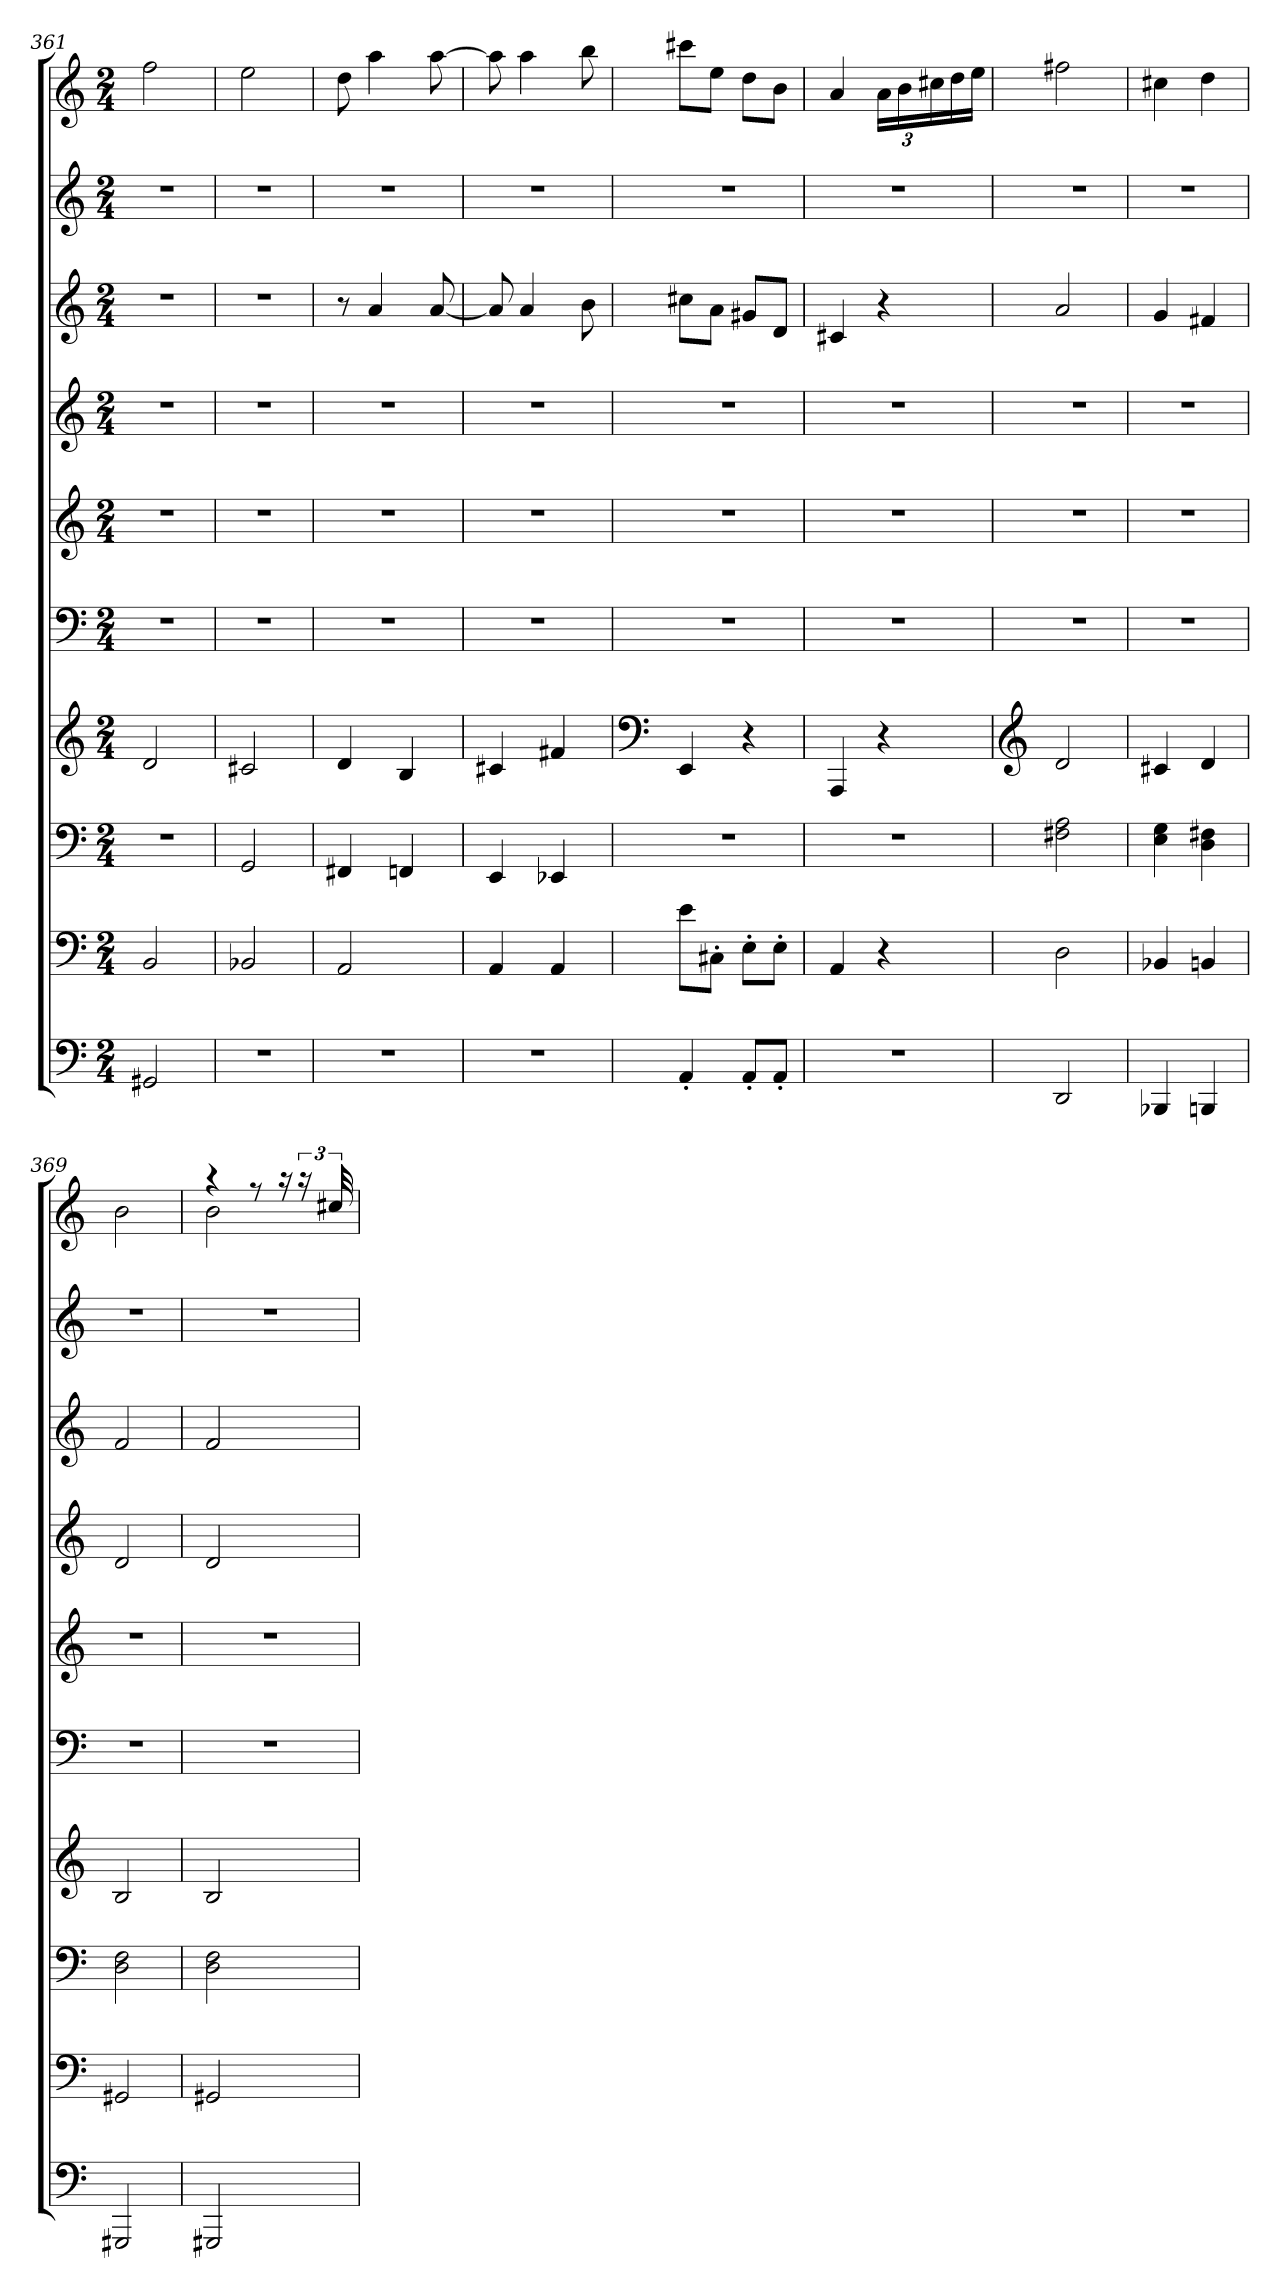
**kern	**kern	**kern	**kern	**kern	**kern	**kern	**kern	**kern	**kern
*part5	*part5	*part4	*part4	*part3	*part3	*part2	*part2	*part1	*part1
*staff10	*staff9	*staff8	*staff7	*staff6	*staff5	*staff4	*staff3	*staff2	*staff1
*clefF4	*clefF4	*clefF4	*clefG2	*clefF4	*clefG2	*clefG2	*clefG2	*clefG2	*clefG2
*k[]	*k[]	*k[]	*k[]	*k[]	*k[]	*k[]	*k[]	*k[]	*k[]
*M2/4	*M2/4	*M2/4	*M2/4	*M2/4	*M2/4	*M2/4	*M2/4	*M2/4	*M2/4
*MM132	*MM132	*MM132	*MM132	*MM132	*MM132	*MM132	*MM132	*MM132	*MM132
=361	=361	=361	=361	=361	=361	=361	=361	=361	=361
2GG#X/	2BB/	2r	2d/	2r	2r	2r	2r	2r	2ff\
=362	=362	=362	=362	=362	=362	=362	=362	=362	=362
2r	2BB-X/	2GG/	2c#X/	2r	2r	2r	2r	2r	2ee\
=363	=363	=363	=363	=363	=363	=363	=363	=363	=363
*	*	*	*	*	*	*	*	*	*MM132
2r	2AA/	4FF#X/	4d/	2r	2r	2r	8r	2r	8dd\
.	.	.	.	.	.	.	4a/	.	4aa\
.	.	4FFn/	4B/	.	.	.	.	.	.
.	.	.	.	.	.	.	[8a/	.	[8aa\
!!LO:PB:g=z
=364	=364	=364	=364	=364	=364	=364	=364	=364	=364
2r	4AA/	4EE/	4c#X/	2r	2r	2r	8a/]	2r	8aa\]
.	.	.	.	.	.	.	4a/	.	4aa\
.	4AA/	4EE-X/	4f#X/	.	.	.	.	.	.
.	.	.	.	.	.	.	8b\	.	8bb\
=365	=365	=365	=365	=365	=365	=365	=365	=365	=365
*	*	*	*clefF4	*	*	*	*	*	*
4AA'/	8e\L	2r	4EE/	2r	2r	2r	8cc#X\L	2r	8ccc#X\L
.	8C#X'\J	.	.	.	.	.	8a\J	.	8ee\J
8AA'/L	8E'\L	.	4r	.	.	.	8g#X/L	.	8dd\L
8AA'/J	8E'\J	.	.	.	.	.	8d/J	.	8b\J
=366	=366	=366	=366	=366	=366	=366	=366	=366	=366
2r	4AA/	2r	4AAA/	2r	2r	2r	4c#X/	2r	4a/
*	*	*	*	*	*	*	*	*	*Xbrackettup
*	*	*	*	*	*	*	*	*	*MM132
.	4r	.	4r	.	.	.	4r	.	24a\LL
.	.	.	.	.	.	.	.	.	24b\
.	.	.	.	.	.	.	.	.	24cc#X\
.	.	.	.	.	.	.	.	.	16dd\
.	.	.	.	.	.	.	.	.	16ee\JJ
=367	=367	=367	=367	=367	=367	=367	=367	=367	=367
*	*	*	*clefG2	*	*	*	*	*	*
*	*	*	*	*	*	*	*	*	*MM132
2DD/	2D\	2F#X\ 2A\	2d/	2r	2r	2r	2a/	2r	2ff#X\
=368	=368	=368	=368	=368	=368	=368	=368	=368	=368
4BBB-X/	4BB-X/	4E\ 4G\	4c#X/	2r	2r	2r	4g/	2r	4cc#X\
4BBBn/	4BBn/	4D\ 4F#X\	4d/	.	.	.	4f#X/	.	4dd\
=369	=369	=369	=369	=369	=369	=369	=369	=369	=369
*	*	*	*	*	*	*	*	*	*MM132
2GGG#X/	2GG#X/	2D\ 2F\	2B/	2r	2r	2d/	2f/	2r	2b\
=370	=370	=370	=370	=370	=370	=370	=370	=370	=370
*	*	*	*	*	*	*	*	*	*^
2GGG#X/	2GG#X/	2D\ 2F\	2B/	2r	2r	2d/	2f/	2r	4r	2b\
.	.	.	.	.	.	.	.	.	8r	.
.	.	.	.	.	.	.	.	.	16r	.
*	*	*	*	*	*	*	*	*	*brackettup	*
.	.	.	.	.	.	.	.	.	24r	.
.	.	.	.	.	.	.	.	.	48cc#X/	.
*	*	*	*	*	*	*	*	*	*v	*v
=	=	=	=	=	=	=	=	=	=
*-	*-	*-	*-	*-	*-	*-	*-	*-	*-
